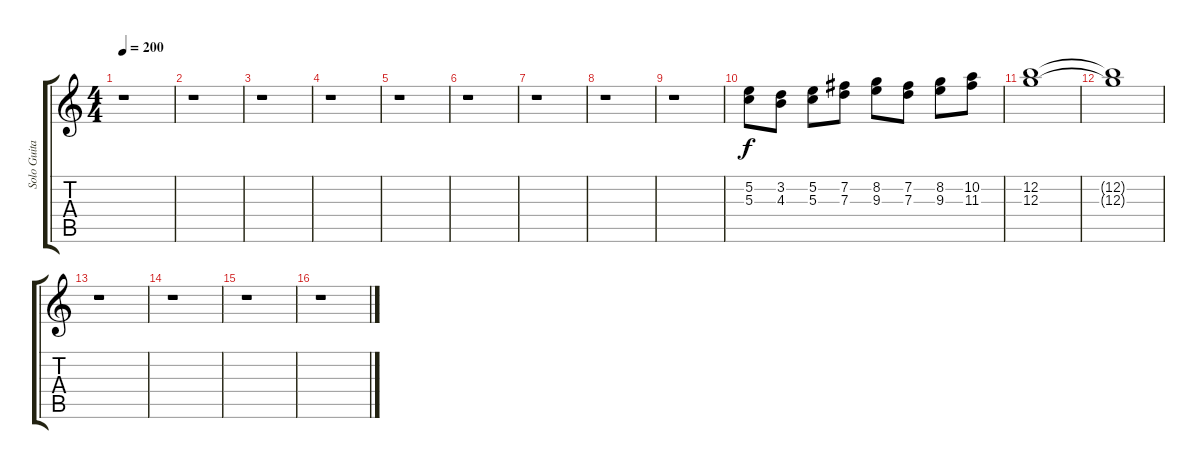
\track ("Solo Guitar" "Solo Guita") {instrument overdrivenguitar}
\staff {score tabs}
\tuning (E4 B3 G3 D3 A2 E2) {hide}
\ts (4 4)
\tempo 200
\clef g2
\ks c
r.1{dy f} |
r.1 |
r.1 |
r.1 |
r.1 |
r.1 |
r.1 |
r.1 |
r.1 |
(5.2 5.3).8 (3.2 4.3).8 (5.2 5.3).8 (7.2 7.3).8 (8.2 9.3).8 (7.2 7.3).8 (8.2 9.3).8 (10.2 11.3).8 |
(12.2 12.3).1 |
(12.2{t} 12.3{t}).1 |
r.1 |
r.1 |
r.1 |
r.1
